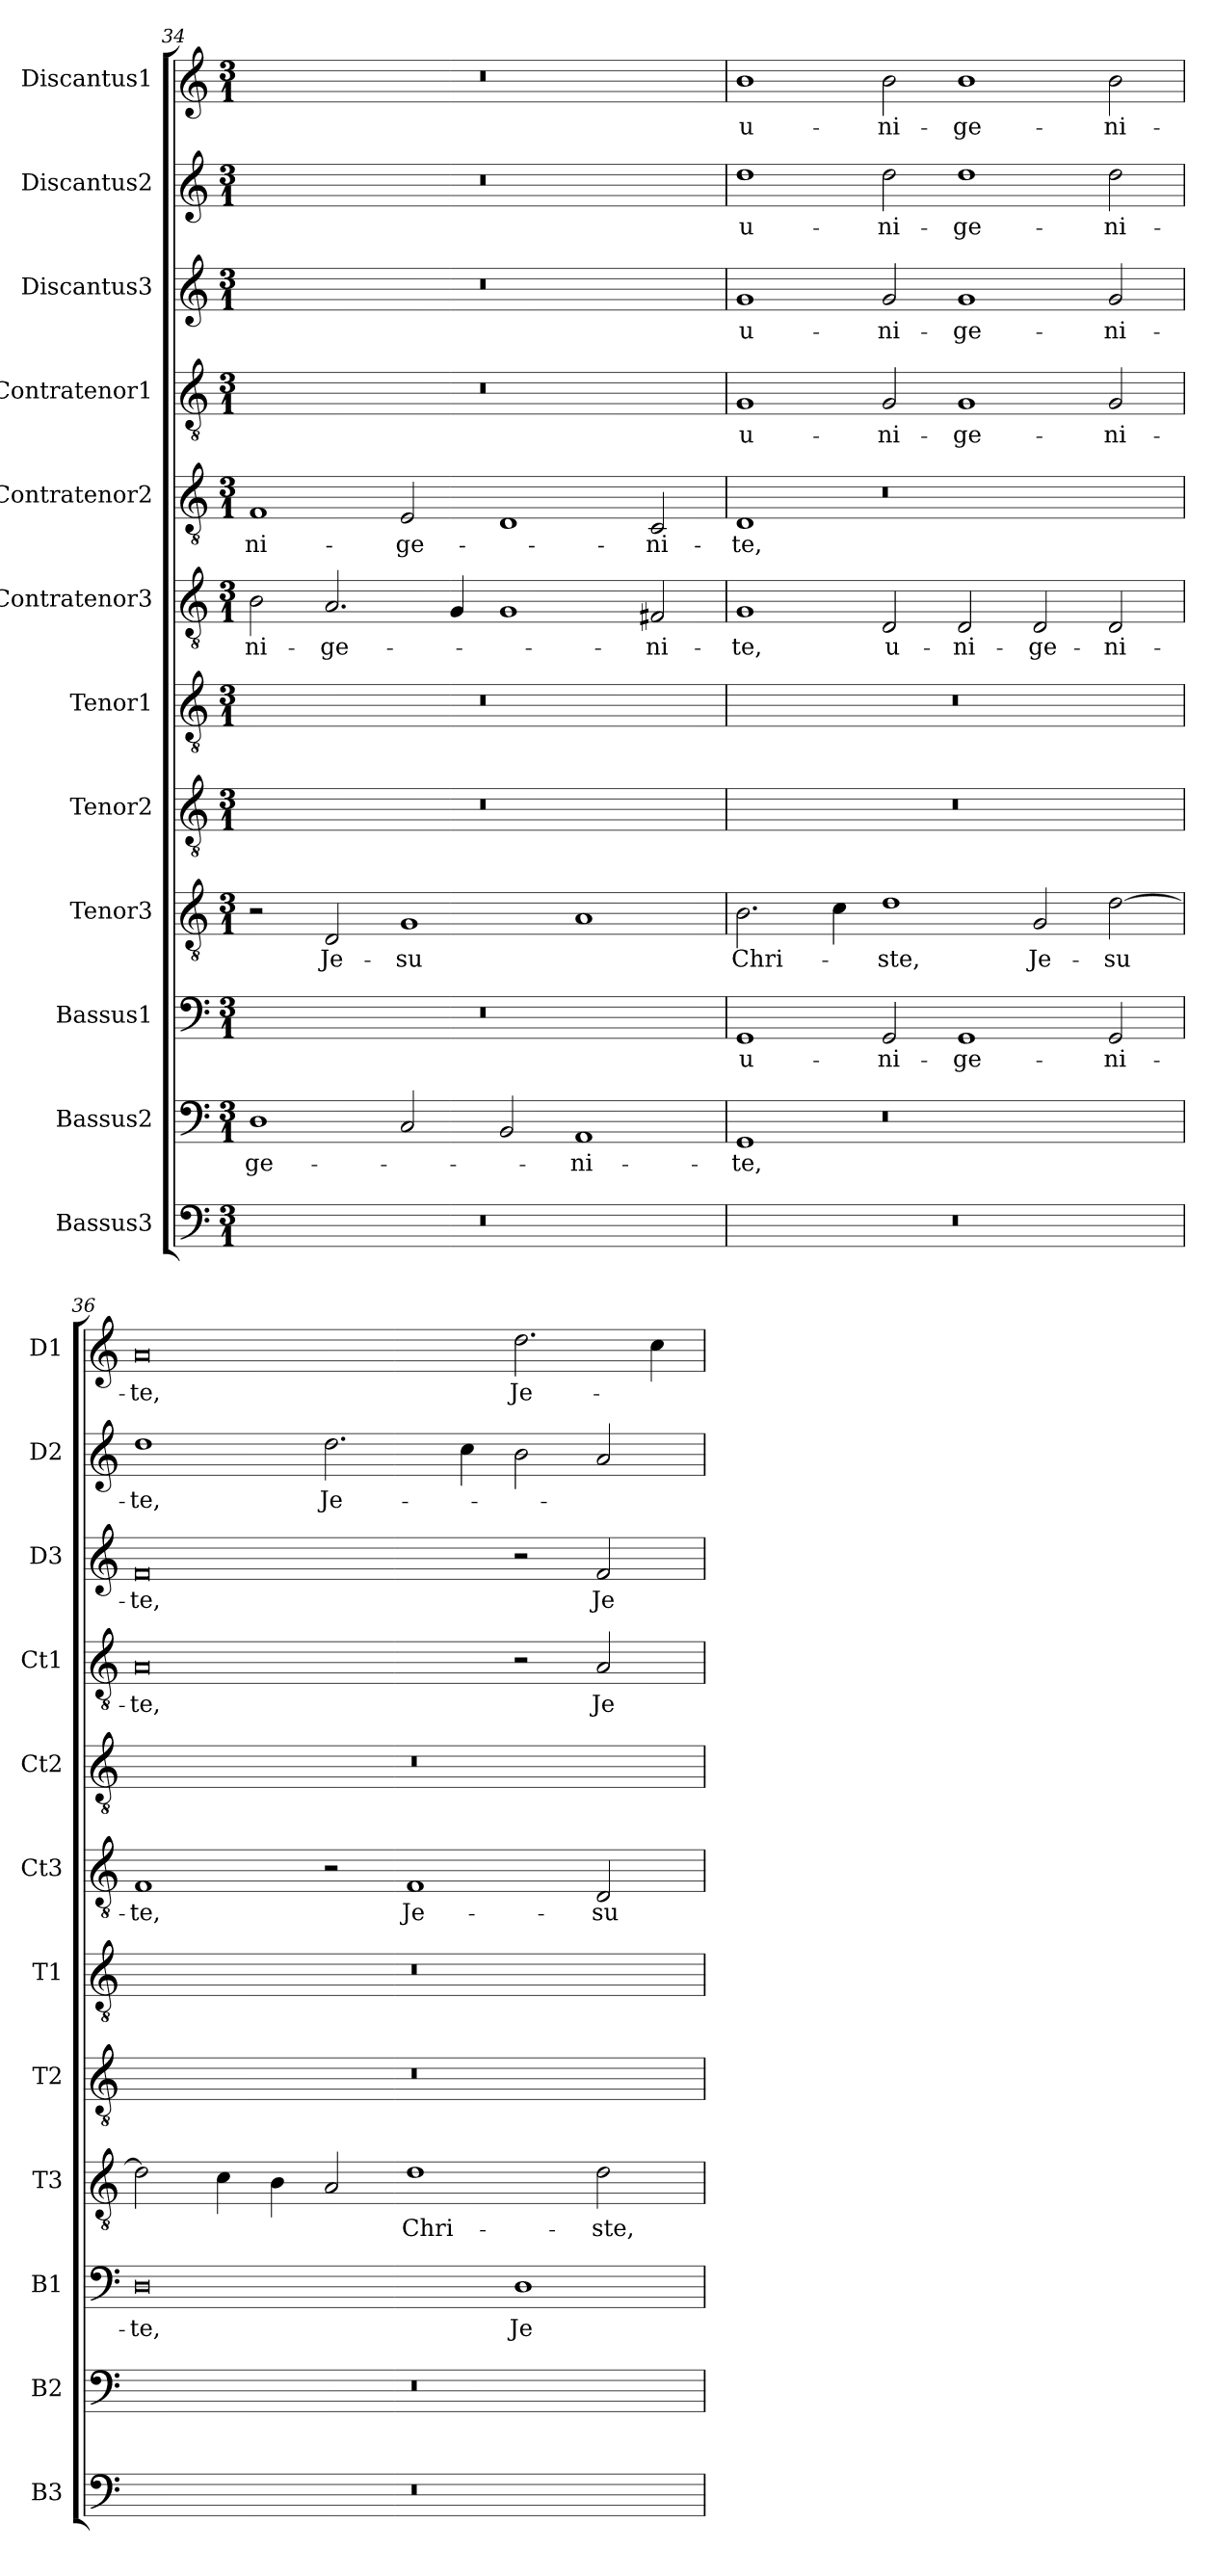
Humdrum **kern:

**kern	**kern	**text	**kern	**text	**kern	**text	**kern	**kern	**kern	**text	**kern	**text	**kern	**text	**kern	**text	**kern	**text	**kern	**text
*part12	*part11	*part11	*part10	*part10	*part9	*part9	*part8	*part7	*part6	*part6	*part5	*part5	*part4	*part4	*part3	*part3	*part2	*part2	*part1	*part1
*staff12	*staff11	*staff11	*staff10	*staff10	*staff9	*staff9	*staff8	*staff7	*staff6	*staff6	*staff5	*staff5	*staff4	*staff4	*staff3	*staff3	*staff2	*staff2	*staff1	*staff1
*I"Bassus3	*I"Bassus2	*	*I"Bassus1	*	*I"Tenor3	*	*I"Tenor2	*I"Tenor1	*I"Contratenor3	*	*I"Contratenor2	*	*I"Contratenor1	*	*I"Discantus3	*	*I"Discantus2	*	*I"Discantus1	*
*I'B3	*I'B2	*	*I'B1	*	*I'T3	*	*I'T2	*I'T1	*I'Ct3	*	*I'Ct2	*	*I'Ct1	*	*I'D3	*	*I'D2	*	*I'D1	*
*clefF4	*clefF4	*	*clefF4	*	*clefGv2	*	*clefGv2	*clefGv2	*clefGv2	*	*clefGv2	*	*clefGv2	*	*clefG2	*	*clefG2	*	*clefG2	*
*k[]	*k[]	*	*k[]	*	*k[]	*	*k[]	*k[]	*k[]	*	*k[]	*	*k[]	*	*k[]	*	*k[]	*	*k[]	*
*M3/1	*M3/1	*	*M3/1	*	*M3/1	*	*M3/1	*M3/1	*M3/1	*	*M3/1	*	*M3/1	*	*M3/1	*	*M3/1	*	*M3/1	*
=34	=34	=34	=34	=34	=34	=34	=34	=34	=34	=34	=34	=34	=34	=34	=34	=34	=34	=34	=34	=34
0.r	1D	-ge-	0.r	.	2r	.	0.r	0.r	2B	-ni-	1F	-ni-	0.r	.	0.r	.	0.r	.	0.r	.
.	.	.	.	.	2D	Je-	.	.	2.A	-ge-	.	.	.	.	.	.	.	.	.	.
.	2C	.	.	.	1G	-su	.	.	.	.	2E	-ge-	.	.	.	.	.	.	.	.
.	.	.	.	.	.	.	.	.	4G	.	.	.	.	.	.	.	.	.	.	.
.	2BB	.	.	.	.	.	.	.	1G	.	1D	.	.	.	.	.	.	.	.	.
.	1AA	-ni-	.	.	1A	.	.	.	.	.	.	.	.	.	.	.	.	.	.	.
.	.	.	.	.	.	.	.	.	2F#X	-ni-	2C	-ni-	.	.	.	.	.	.	.	.
=35	=35	=35	=35	=35	=35	=35	=35	=35	=35	=35	=35	=35	=35	=35	=35	=35	=35	=35	=35	=35
0.r	1GG	-te,	1GG	u-	2.B	Chri-	0.r	0.r	1G	-te,	1D	-te,	1G	u-	1g	u-	1dd	u-	1b	u-
.	.	.	.	.	4c	.	.	.	.	.	.	.	.	.	.	.	.	.	.	.
.	0r	.	2GG	-ni-	1d	-ste,	.	.	2D	u-	0r	.	2G	-ni-	2g	-ni-	2dd	-ni-	2b	-ni-
.	.	.	1GG	-ge-	.	.	.	.	2D	-ni-	.	.	1G	-ge-	1g	-ge-	1dd	-ge-	1b	-ge-
.	.	.	.	.	2G	Je-	.	.	2D	-ge-	.	.	.	.	.	.	.	.	.	.
.	.	.	2GG	-ni-	[2d	-su	.	.	2D	-ni-	.	.	2G	-ni-	2g	-ni-	2dd	-ni-	2b	-ni-
=36	=36	=36	=36	=36	=36	=36	=36	=36	=36	=36	=36	=36	=36	=36	=36	=36	=36	=36	=36	=36
0.r	0.r	.	0D	-te,	2d]	.	0.r	0.r	1F	-te,	0.r	.	0A	-te,	0f	-te,	1dd	-te,	0a	-te,
.	.	.	.	.	4c	.	.	.	.	.	.	.	.	.	.	.	.	.	.	.
.	.	.	.	.	4B	.	.	.	.	.	.	.	.	.	.	.	.	.	.	.
.	.	.	.	.	2A	.	.	.	2r	.	.	.	.	.	.	.	2.dd	Je-	.	.
.	.	.	.	.	1d	Chri-	.	.	1F	Je-	.	.	.	.	.	.	.	.	.	.
.	.	.	.	.	.	.	.	.	.	.	.	.	.	.	.	.	4cc	.	.	.
.	.	.	1D	Je-	.	.	.	.	.	.	.	.	2r	.	2r	.	2b	.	2.dd	Je-
.	.	.	.	.	2d	-ste,	.	.	2D	-su	.	.	2A	Je-	2f	Je-	2a	.	.	.
.	.	.	.	.	.	.	.	.	.	.	.	.	.	.	.	.	.	.	4cc	.
=	=	=	=	=	=	=	=	=	=	=	=	=	=	=	=	=	=	=	=	=
*-	*-	*-	*-	*-	*-	*-	*-	*-	*-	*-	*-	*-	*-	*-	*-	*-	*-	*-	*-	*-
